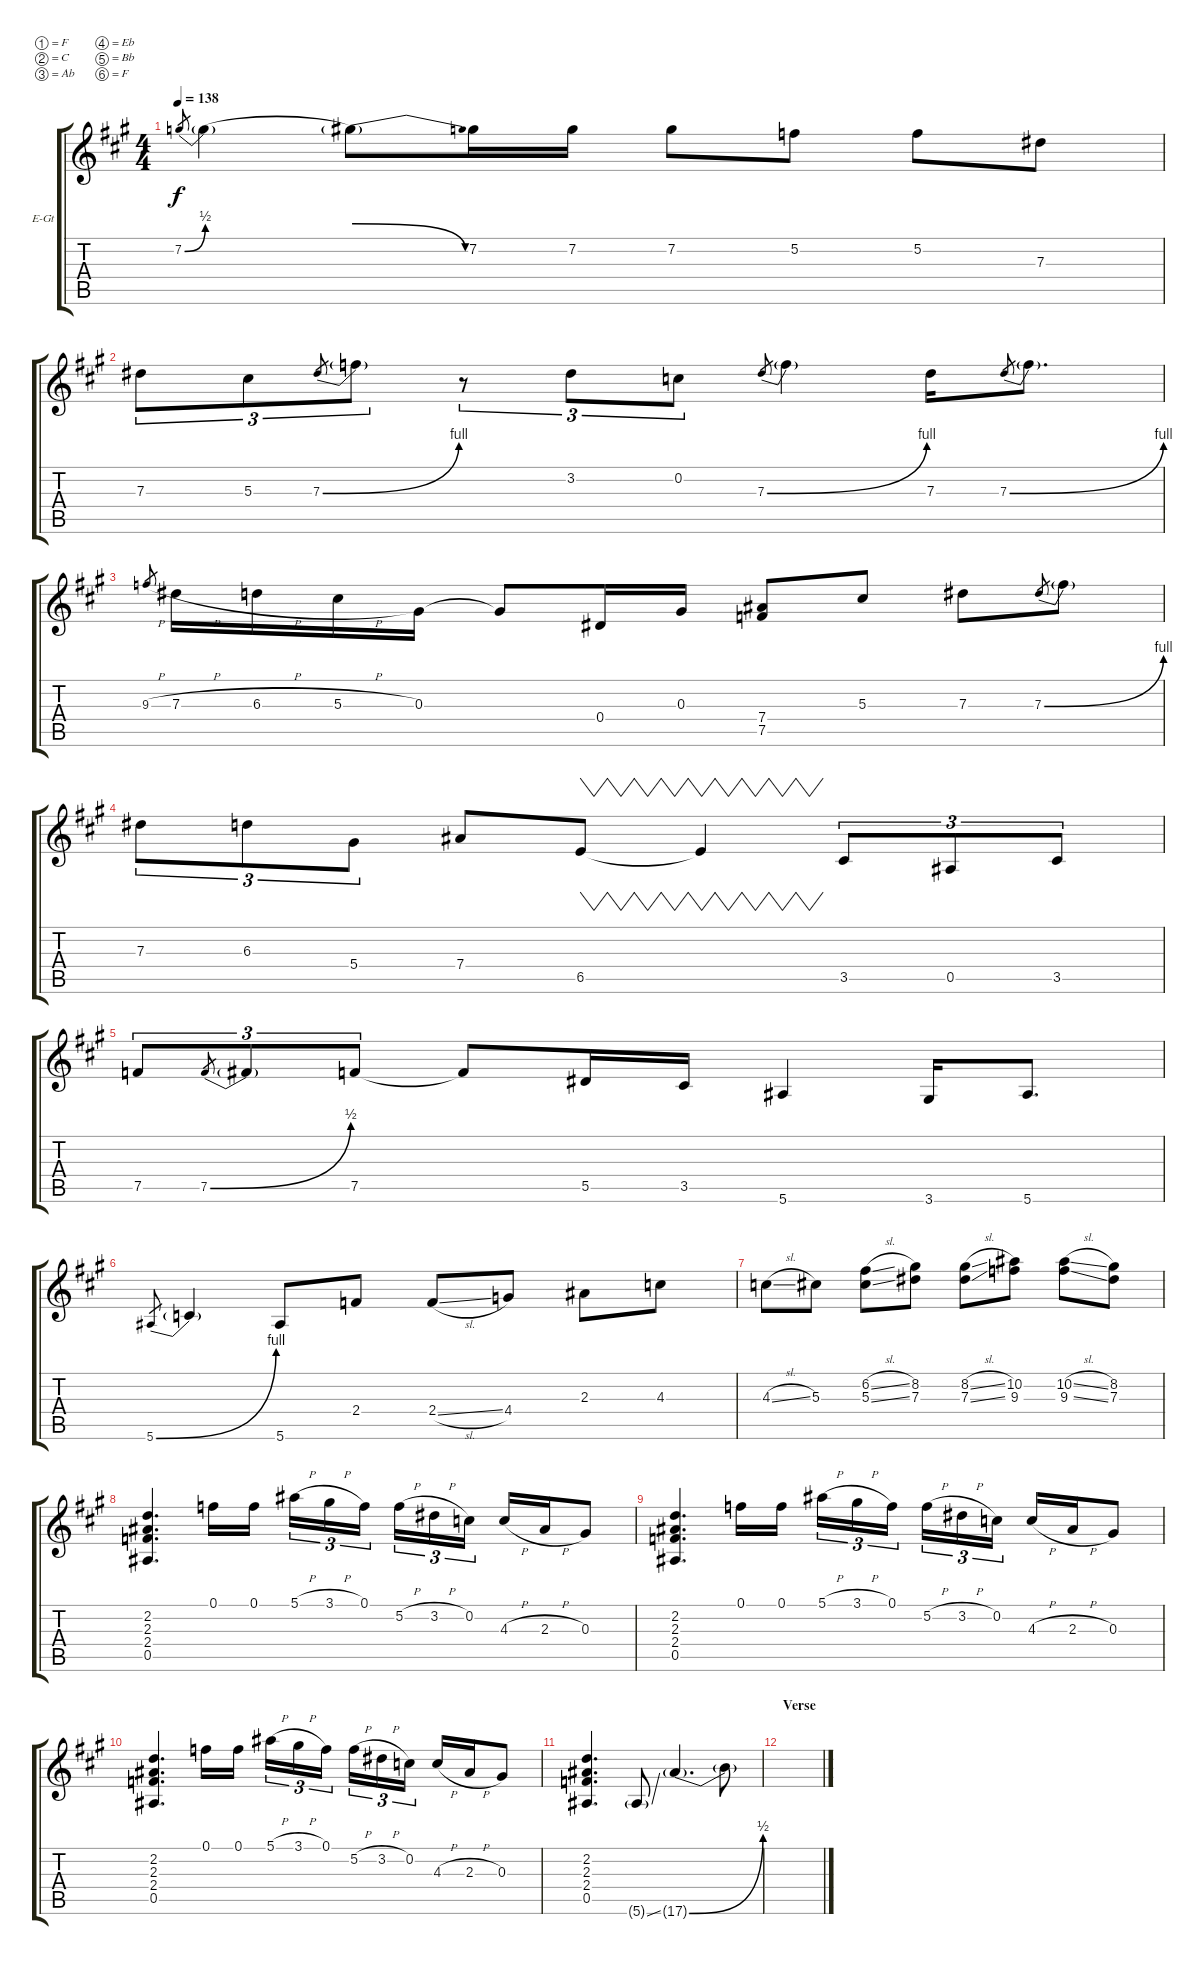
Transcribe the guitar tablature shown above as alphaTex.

\defaultSystemsLayout 4
\bracketExtendMode groupsimilarinstruments
\firstSystemTrackNameOrientation horizontal
\otherSystemsTrackNameOrientation horizontal
\track ("2 Guitar" "E-Gt") {instrument distortionguitar}
\staff {score tabs}
\tuning (F4 C4 Ab3 Eb3 Bb2 F2)
\ts (4 4)
\tempo 138
\clef g2
\scale
0.929382
\ks a
7.2{be (bend 0 0 16.8 2)}.8{gr dy f} 7.2{be (hold 0 0 60 0) t}.4 7.2{be (release 0 2 15 0) t}.8 7.2.16 7.2.16 7.2.8 5.2.8 5.2.8 7.3.8 |
\scale
1.07062 7.3.8{tu (3 2)} 5.3.8{tu (3 2)} 7.3{be (bend 0 0 15 4)}.8{tu (3 2) gr} 7.3{t}.8{tu (3 2)} r.8{tu (3 2)} 3.2.8{tu (3 2)} 0.2.8{tu (3 2)} 7.3{be (bend 0 0 15 4)}.8{gr} 7.3{t}.4 7.3.16 7.3{be (bend 0 0 15 4)}.8{gr} 7.3{t}.8{d} |
\scale
0.929382 9.3{h}.8{gr} 7.3{h}.16 6.3{h}.16 5.3{h}.16 0.3.16 0.3{t}.8 0.4.16 0.3.16 (7.5 7.4).8 5.3.8 7.3.8 7.3{be (bend 0 0 15 4)}.8{gr} 7.3{t}.8 |
\scale
1.07062 7.3.8{tu (3 2)} 6.3.8{tu (3 2)} 5.4.8{tu (3 2)} 7.4.8 6.5.8{vw} 6.5{t}.4{vw} 3.5.8{tu (3 2)} 0.5.8{tu (3 2)} 3.5.8{tu (3 2)} |
\scale
0.929382 7.5.8{tu (3 2)} 7.5{be (bend 0 0 14.399999999999999 2)}.8{tu (3 2) gr} 7.5{t}.8{tu (3 2)} 7.5.8{tu (3 2)} 7.5{t}.8 5.5.16 3.5.16 5.6.4 3.6.16 5.6.8{d} |
\scale
1.07062 5.6{be (bend 0 0 15 4)}.8{gr} 5.6{t}.4 5.6.8 2.4.8 2.4{sl}.8 4.4.8 2.3.8 4.3.8 |
\scale
0.929382 4.3{sl}.8 5.3.8 (5.3{sl} 6.2{sl}).8 (7.3 8.2).8 (7.3{sl} 8.2{sl}).8 (9.3 10.2).8 (9.3{sl} 10.2{sl}).8 (7.3 8.2).8 |
\scale
1.07062 (0.5 2.4 2.2 2.3).4{d} 0.1.16 0.1.16 5.1{h}.16{tu (3 2)} 3.1{h}.16{tu (3 2)} 0.1.16{tu (3 2)} 5.2{h}.16{tu (3 2)} 3.2{h}.16{tu (3 2)} 0.2.16{tu (3 2)} 4.3{h}.16 2.3{h}.16 0.3.8 |
\scale
0.929382 (0.5 2.4 2.2 2.3).4{d} 0.1.16 0.1.16 5.1{h}.16{tu (3 2)} 3.1{h}.16{tu (3 2)} 0.1.16{tu (3 2)} 5.2{h}.16{tu (3 2)} 3.2{h}.16{tu (3 2)} 0.2.16{tu (3 2)} 4.3{h}.16 2.3{h}.16 0.3.8 |
\scale
1.07062 (0.5 2.4 2.2 2.3).4{d} 0.1.16 0.1.16 5.1{h}.16{tu (3 2)} 3.1{h}.16{tu (3 2)} 0.1.16{tu (3 2)} 5.2{h}.16{tu (3 2)} 3.2{h}.16{tu (3 2)} 0.2.16{tu (3 2)} 4.3{h}.16 2.3{h}.16 0.3.8 |
\scale
0.929382 (0.5 2.4 2.2 2.3).4{d} 5.6{ss g}.8 17.6{be (bend 0 0 15.6 2) g}.4{d} 17.6{t}.8 |
\section ("" "Verse")
\scale
1.07062 |
\scale
0.929382 |
\scale
1.07062 |
\scale
0.929382 |
\scale
1.07062
